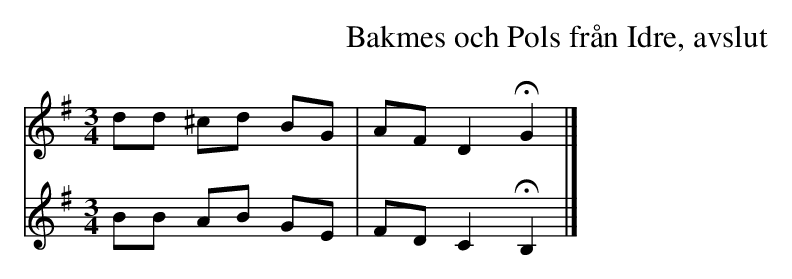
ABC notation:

X:1
T: Bakmes och Pols från Idre, avslut
M: 3/4
L: 1/8
K: G
V:1
dd ^cd BG | AF D2 !fermata! G2 |]
V:2
BB AB GE | FD C2 !fermata! B,2 |]
